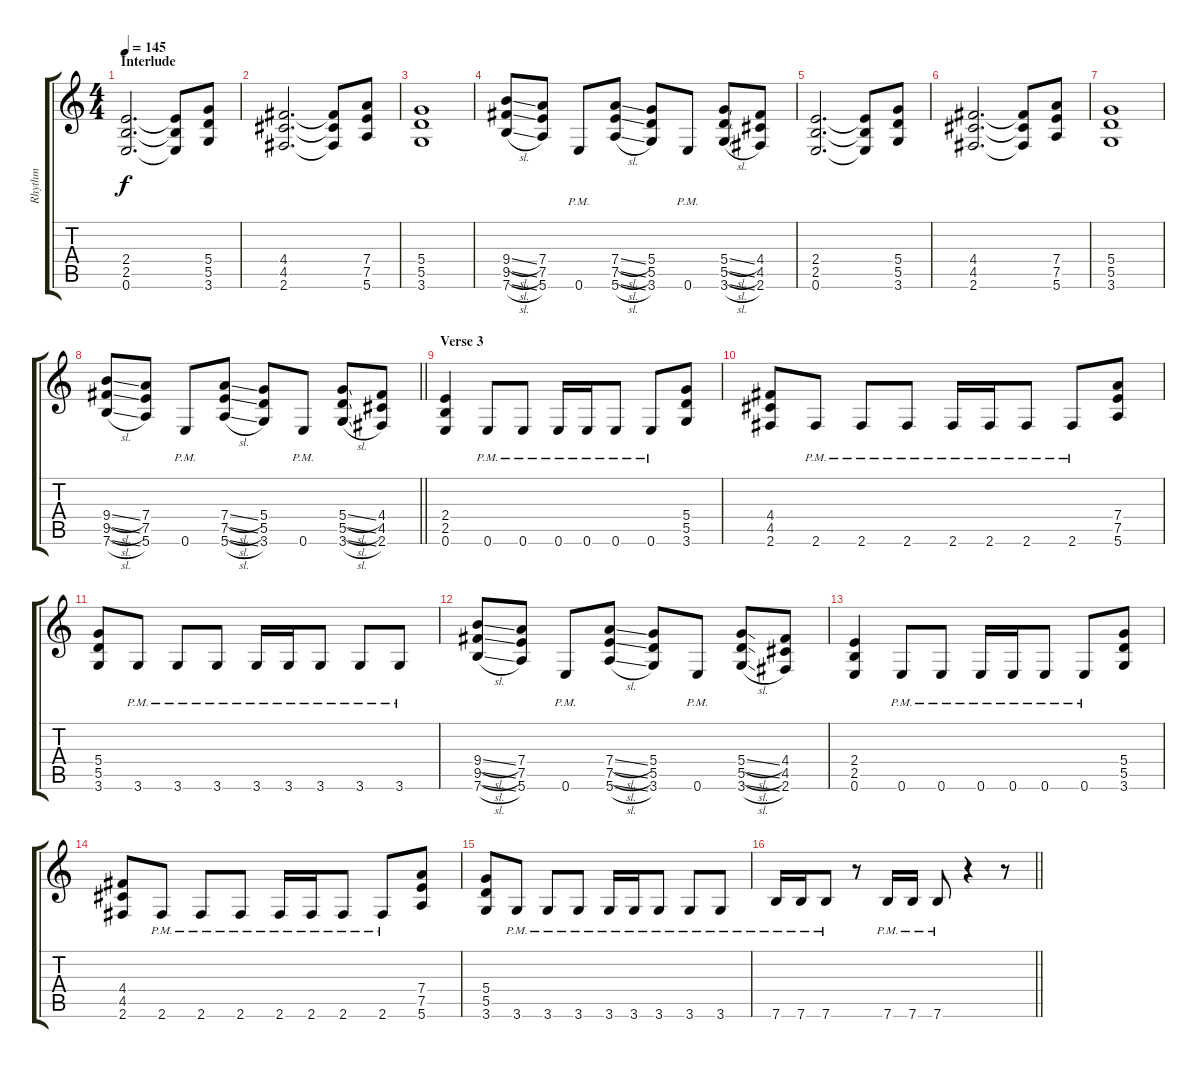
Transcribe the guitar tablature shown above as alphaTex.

\track ("Rhythm" "Rhythm") {instrument distortionguitar}
\staff {score tabs}
\tuning (E4 B3 G3 D3 A2 E2) {hide}
\ts (4 4)
\section ("" "Interlude")
\tempo 145
\clef g2
\ks c
(2.4 2.5 0.6).2{d dy f} (2.4{t} 2.5{t} 0.6{t}).8 (5.4 5.5 3.6).8 |
(4.4 4.5 2.6).2{d} (4.4{t} 4.5{t} 2.6{t}).8 (7.4 7.5 5.6).8 |
(5.4 5.5 3.6).1 |
(9.4{sl} 9.5{sl} 7.6{sl}).8 (7.4 7.5 5.6).8 0.6{pm}.8 (7.4{sl} 7.5{sl} 5.6{sl}).8 (5.4 5.5 3.6).8 0.6{pm}.8 (5.4{sl} 5.5{sl} 3.6{sl}).8 (4.4 4.5 2.6).8 |
(2.4 2.5 0.6).2{d} (2.4{t} 2.5{t} 0.6{t}).8 (5.4 5.5 3.6).8 |
(4.4 4.5 2.6).2{d} (4.4{t} 4.5{t} 2.6{t}).8 (7.4 7.5 5.6).8 |
(5.4 5.5 3.6).1 |
\barLineRight lightlight
(9.4{sl} 9.5{sl} 7.6{sl}).8 (7.4 7.5 5.6).8 0.6{pm}.8 (7.4{sl} 7.5{sl} 5.6{sl}).8 (5.4 5.5 3.6).8 0.6{pm}.8 (5.4{sl} 5.5{sl} 3.6{sl}).8 (4.4 4.5 2.6).8 |
\section ("" "Verse 3")
(2.4 2.5 0.6).4 0.6{pm}.8 0.6{pm}.8 0.6{pm}.16 0.6{pm}.16 0.6{pm}.8 0.6{pm}.8 (5.4 5.5 3.6).8 |
(4.4 4.5 2.6).8 2.6{pm}.8 2.6{pm}.8 2.6{pm}.8 2.6{pm}.16 2.6{pm}.16 2.6{pm}.8 2.6{pm}.8 (7.4 7.5 5.6).8 |
(5.4 5.5 3.6).8 3.6{pm}.8 3.6{pm}.8 3.6{pm}.8 3.6{pm}.16 3.6{pm}.16 3.6{pm}.8 3.6{pm}.8 3.6{pm}.8 |
(9.4{sl} 9.5{sl} 7.6{sl}).8 (7.4 7.5 5.6).8 0.6{pm}.8 (7.4{sl} 7.5{sl} 5.6{sl}).8 (5.4 5.5 3.6).8 0.6{pm}.8 (5.4{sl} 5.5{sl} 3.6{sl}).8 (4.4 4.5 2.6).8 |
(2.4 2.5 0.6).4 0.6{pm}.8 0.6{pm}.8 0.6{pm}.16 0.6{pm}.16 0.6{pm}.8 0.6{pm}.8 (5.4 5.5 3.6).8 |
(4.4 4.5 2.6).8 2.6{pm}.8 2.6{pm}.8 2.6{pm}.8 2.6{pm}.16 2.6{pm}.16 2.6{pm}.8 2.6{pm}.8 (7.4 7.5 5.6).8 |
(5.4 5.5 3.6).8 3.6{pm}.8 3.6{pm}.8 3.6{pm}.8 3.6{pm}.16 3.6{pm}.16 3.6{pm}.8 3.6{pm}.8 3.6{pm}.8 |
\barLineRight lightlight
7.6{pm}.16 7.6{pm}.16 7.6{pm}.8 r.8 7.6{pm}.16 7.6{pm}.16 7.6{pm}.8 r.4 r.8
